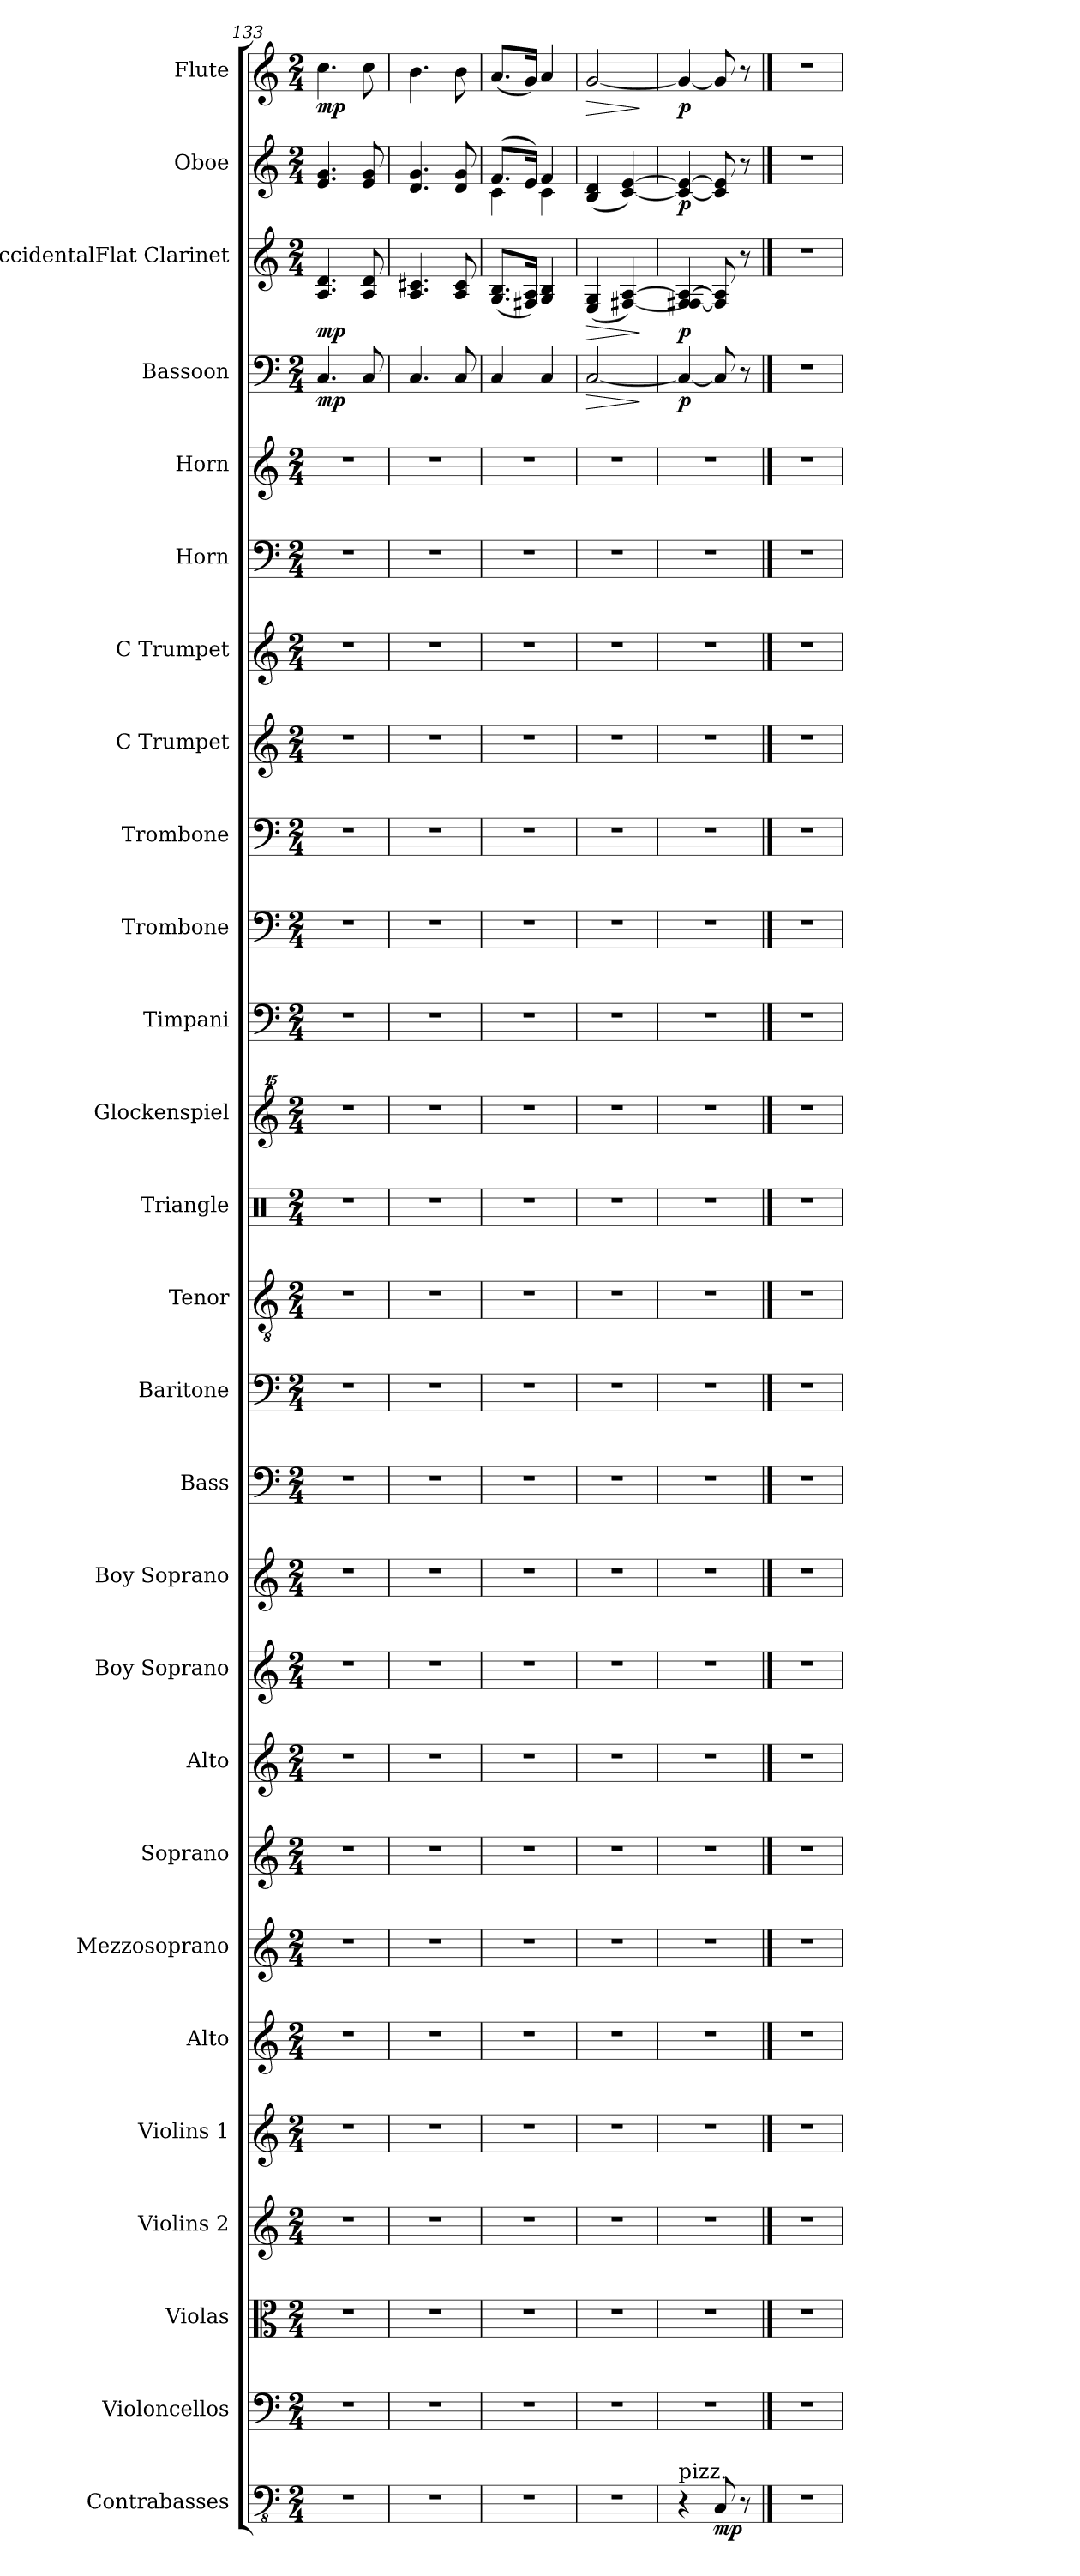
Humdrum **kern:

**kern	**dynam	**kern	**kern	**kern	**kern	**kern	**kern	**kern	**kern	**kern	**kern	**kern	**kern	**kern	**kern	**kern	**kern	**kern	**kern	**kern	**kern	**kern	**kern	**kern	**dynam	**kern	**dynam	**kern	**dynam	**kern	**dynam
*part27	*part27	*part26	*part25	*part24	*part23	*part22	*part21	*part20	*part19	*part18	*part17	*part16	*part15	*part14	*part13	*part12	*part11	*part10	*part9	*part8	*part7	*part6	*part5	*part4	*part4	*part3	*part3	*part2	*part2	*part1	*part1
*staff27	*staff27	*staff26	*staff25	*staff24	*staff23	*staff22	*staff21	*staff20	*staff19	*staff18	*staff17	*staff16	*staff15	*staff14	*staff13	*staff12	*staff11	*staff10	*staff9	*staff8	*staff7	*staff6	*staff5	*staff4	*staff4	*staff3	*staff3	*staff2	*staff2	*staff1	*staff1
*I"Contrabasses	*	*I"Violoncellos	*I"Violas	*I"Violins 2	*I"Violins 1	*I"Alto	*I"Mezzosoprano	*I"Soprano	*I"Alto	*I"Boy Soprano	*I"Boy Soprano	*I"Bass	*I"Baritone	*I"Tenor	*I"Triangle	*I"Glockenspiel	*I"Timpani	*I"Trombone	*I"Trombone	*I"C Trumpet	*I"C Trumpet	*I"Horn	*I"Horn	*I"Bassoon	*	*I"BaccidentalFlat Clarinet	*	*I"Oboe	*	*I"Flute	*
*I'Cbs.	*	*I'Vlcs.	*I'Vlas.	*I'Vlns. 2	*I'Vlns. 1	*I'A.	*I'Mzs.	*I'S.	*I'A.	*I'B. S.	*I'B. S.	*	*I'Bar.	*I'T.	*I'Trgl.	*I'Glk.	*I'Timp.	*I'Trb.	*I'Trb.	*I'C Tpt.	*I'C Tpt.	*I'Hn.	*I'Hn.	*I'Bsn.	*	*I'BaccidentalFlat Cl.	*	*I'Ob.	*	*I'Fl.	*
*clefFv4	*	*clefF4	*clefC3	*clefG2	*clefG2	*clefG2	*clefG2	*clefG2	*clefG2	*clefG2	*clefG2	*clefF4	*clefF4	*clefGv2	*clefX	*clefG^^2	*clefF4	*clefF4	*clefF4	*clefG2	*clefG2	*clefF4	*clefG2	*clefF4	*	*clefG2	*	*clefG2	*	*clefG2	*
*	*	*	*	*	*	*	*	*	*	*	*	*	*	*	*	*	*	*	*	*	*	*ITrd4c7	*ITrd4c7	*	*	*ITrd1c2	*	*	*	*	*
*k[]	*	*k[]	*k[]	*k[]	*k[]	*k[]	*k[]	*k[]	*k[]	*k[]	*k[]	*k[]	*k[]	*k[]	*k[]	*k[]	*k[]	*k[]	*k[]	*k[]	*k[]	*k[b-]	*k[b-]	*k[]	*	*k[b-e-]	*	*k[]	*	*k[]	*
*M2/4	*	*M2/4	*M2/4	*M2/4	*M2/4	*M2/4	*M2/4	*M2/4	*M2/4	*M2/4	*M2/4	*M2/4	*M2/4	*M2/4	*M2/4	*M2/4	*M2/4	*M2/4	*M2/4	*M2/4	*M2/4	*M2/4	*M2/4	*M2/4	*	*M2/4	*	*M2/4	*	*M2/4	*
=133	=133	=133	=133	=133	=133	=133	=133	=133	=133	=133	=133	=133	=133	=133	=133	=133	=133	=133	=133	=133	=133	=133	=133	=133	=133	=133	=133	=133	=133	=133	=133
!	!	!	!	!	!	!	!	!	!	!	!	!	!	!	!	!	!	!	!	!	!	!	!	!	!LO:DY:b	!	!LO:DY:b	!	!LO:DY:b	!	!
!	!	!	!	!	!	!	!	!	!	!	!	!	!	!	!	!	!	!	!	!	!	!	!	!	!	!	!	!	!LO:DY:n=1:b	!	!LO:DY:b
2r	.	2r	2r	2r	2r	2r	2r	2r	2r	2r	2r	2r	2r	2r	2r	2r	2r	2r	2r	2r	2r	2r	2r	4.C/	mp	4.G/ 4.c/	mp	4.e/ 4.g/	mp mp	4.cc\	mp
.	.	.	.	.	.	.	.	.	.	.	.	.	.	.	.	.	.	.	.	.	.	.	.	8C/	.	8G/ 8c/	.	8e/ 8g/	.	8cc\	.
=134	=134	=134	=134	=134	=134	=134	=134	=134	=134	=134	=134	=134	=134	=134	=134	=134	=134	=134	=134	=134	=134	=134	=134	=134	=134	=134	=134	=134	=134	=134	=134
2r	.	2r	2r	2r	2r	2r	2r	2r	2r	2r	2r	2r	2r	2r	2r	2r	2r	2r	2r	2r	2r	2r	2r	4.C/	.	4.G/ 4.Bn/	.	4.d/ 4.g/	.	4.b\	.
.	.	.	.	.	.	.	.	.	.	.	.	.	.	.	.	.	.	.	.	.	.	.	.	8C/	.	8G/ 8B/	.	8d/ 8g/	.	8b\	.
=135	=135	=135	=135	=135	=135	=135	=135	=135	=135	=135	=135	=135	=135	=135	=135	=135	=135	=135	=135	=135	=135	=135	=135	=135	=135	=135	=135	=135	=135	=135	=135
*	*	*	*	*	*	*	*	*	*	*	*	*	*	*	*	*	*	*	*	*	*	*	*	*	*	*	*	*^	*	*	*
2r	.	2r	2r	2r	2r	2r	2r	2r	2r	2r	2r	2r	2r	2r	2r	2r	2r	2r	2r	2r	2r	2r	2r	4C/	.	(8.F/ 8.A/L	.	(8.f/L	4c\	.	(8.a/L	.
.	.	.	.	.	.	.	.	.	.	.	.	.	.	.	.	.	.	.	.	.	.	.	.	.	.	16En/ 16G/Jk)	.	16e/Jk)	.	.	16g/Jk)	.
.	.	.	.	.	.	.	.	.	.	.	.	.	.	.	.	.	.	.	.	.	.	.	.	4C/	.	4F/ 4A/	.	4f/	4c\	.	4a/	.
=136	=136	=136	=136	=136	=136	=136	=136	=136	=136	=136	=136	=136	=136	=136	=136	=136	=136	=136	=136	=136	=136	=136	=136	=136	=136	=136	=136	=136	=136	=136	=136	=136
!	!	!	!	!	!	!	!	!	!	!	!	!	!	!	!	!	!	!	!	!	!	!	!	!	!LO:HP:b	!	!	!	!	!	!	!
!	!	!	!	!	!	!	!	!	!	!	!	!	!	!	!	!	!	!	!	!	!	!	!	!	!LO:HP:n=1:b	!	!LO:HP:b	!	!	!	!	!LO:HP:b
*	*	*	*	*	*	*	*	*	*	*	*	*	*	*	*	*	*	*	*	*	*	*	*	*	*	*	*	*v	*v	*	*	*
2r	.	2r	2r	2r	2r	2r	2r	2r	2r	2r	2r	2r	2r	2r	2r	2r	2r	2r	2r	2r	2r	2r	2r	[2C/	> >	(>4D/ 4F/	>	(4B/ 4d/	.	[2g/	>
.	.	.	.	.	.	.	.	.	.	.	.	.	.	.	.	.	.	.	.	.	.	.	.	.	.	[4En/ [4G/)	.	[4c/ [4e/)	.	.	.
.	.	.	.	.	.	.	.	.	.	.	.	.	.	.	.	.	.	.	.	.	.	.	.	.	]	.	]	.	.	.	]
=137	=137	=137	=137	=137	=137	=137	=137	=137	=137	=137	=137	=137	=137	=137	=137	=137	=137	=137	=137	=137	=137	=137	=137	=137	=137	=137	=137	=137	=137	=137	=137
!LO:TX:a:t=pizz.	!	!	!	!	!	!	!	!	!	!	!	!	!	!	!	!	!	!	!	!	!	!	!	!	!	!	!	!	!	!	!
!	!	!	!	!	!	!	!	!	!	!	!	!	!	!	!	!	!	!	!	!	!	!	!	!	!LO:DY:b	!	!LO:DY:b	!	!LO:DY:b	!	!LO:DY:b
4r	.	2r	2r	2r	2r	2r	2r	2r	2r	2r	2r	2r	2r	2r	2r	2r	2r	2r	2r	2r	2r	2r	2r	4C/_	p	4En/ 4E/_ 4G/_	p	4c/_ 4e/_	p	4g/_	p
!	!LO:DY:b	!	!	!	!	!	!	!	!	!	!	!	!	!	!	!	!	!	!	!	!	!	!	!	!	!	!	!	!	!	!
8CC/	mp	.	.	.	.	.	.	.	.	.	.	.	.	.	.	.	.	.	.	.	.	.	.	8C/]	]	8E/] 8G/]	.	8c/] 8e/]	.	8g/]	.
8r	.	.	.	.	.	.	.	.	.	.	.	.	.	.	.	.	.	.	.	.	.	.	.	8r	.	8r	.	8r	.	8r	.
==138	==138	==138	==138	==138	==138	==138	==138	==138	==138	==138	==138	==138	==138	==138	==138	==138	==138	==138	==138	==138	==138	==138	==138	==138	==138	==138	==138	==138	==138	==138	==138
2r	.	2r	2r	2r	2r	2r	2r	2r	2r	2r	2r	2r	2r	2r	2r	2r	2r	2r	2r	2r	2r	2r	2r	2r	.	2r	.	2r	.	2r	.
=	=	=	=	=	=	=	=	=	=	=	=	=	=	=	=	=	=	=	=	=	=	=	=	=	=	=	=	=	=	=	=
*-	*-	*-	*-	*-	*-	*-	*-	*-	*-	*-	*-	*-	*-	*-	*-	*-	*-	*-	*-	*-	*-	*-	*-	*-	*-	*-	*-	*-	*-	*-	*-
